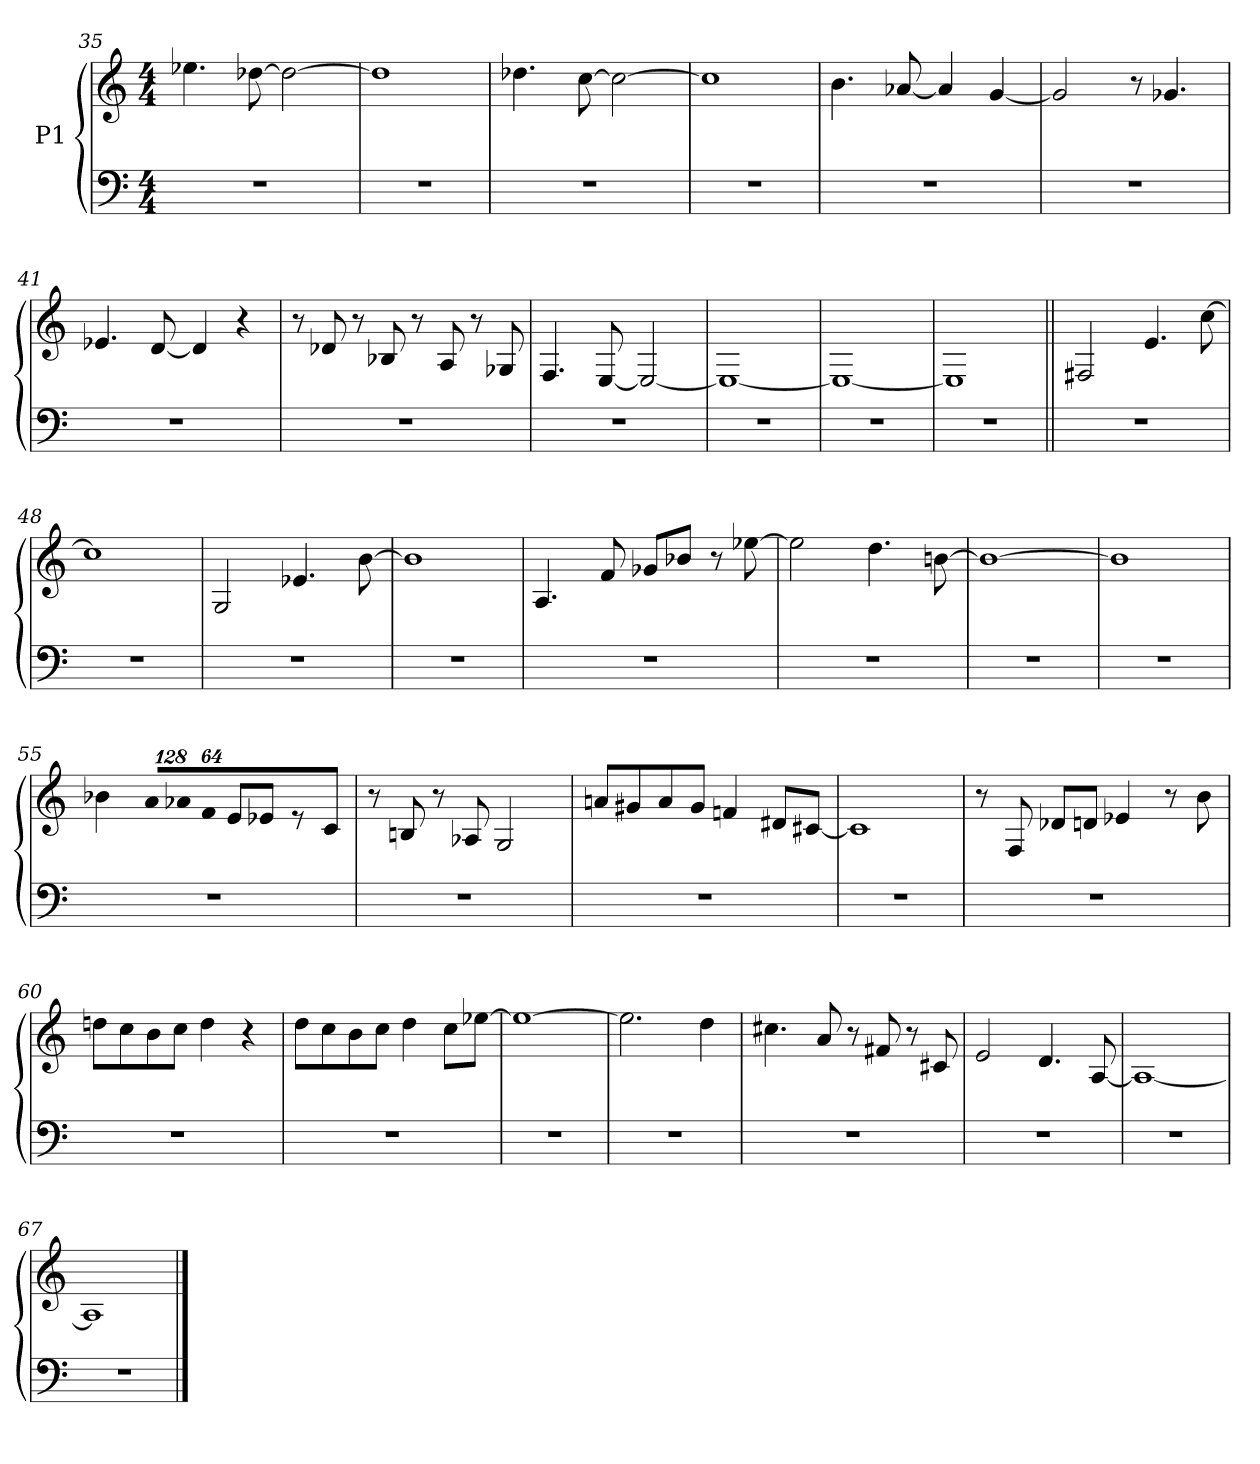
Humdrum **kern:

**kern	**kern
*part1	*part1
*staff2	*staff1
*I"P1	*
*clefF4	*clefG2
*k[]	*k[]
*M4/4	*M4/4
=35	=35
1r	4.ee-Xi\
.	[>8dd-Xi\
.	2dd-i\_>
=36	=36
1r	1dd-i]
=37	=37
1r	4.dd-Xi\
.	[>8cci\
.	2cci\_>
=38	=38
1r	1cci]
!!LO:LB:g=z
=39	=39
1r	4.bi\
.	[<8a-Xi/
.	4a-i/]
.	[<4gi/
=40	=40
1r	2gi/]
.	8r
.	4.g-Xi/
=41	=41
1r	4.e-Xi/
.	[<8di/
.	4di/]
.	4r
=42	=42
1r	8r
.	8d-Xi/
.	8r
.	8B-Xi/
.	8r
.	8Ai/
.	8r
.	8G-Xi/
=43	=43
1r	4.Fi/
.	[<8Ei/
.	2Ei/_<
=44	=44
1r	1Ei_<
!!LO:LB:g=z
=45	=45
1r	1Ei_<
=46	=46
1r	1Ei]
=47||	=47||
1r	2F#Xi/
.	4.ei/
.	[>8cci\
=48	=48
1r	1cci]
=49	=49
1r	2Gi/
.	4.e-Xi/
.	[>8bi\
=50	=50
1r	1bi]
!!LO:LB:g=z
=51	=51
1r	4.Ai/
.	8fi/
.	8g-Xi/L
.	8b-Xi/J
.	8r
.	[>8ee-Xi\
=52	=52
1r	2ee-i\]
.	4.ddi\
.	[>8bni\
=53	=53
1r	1bi_>
=54	=54
1r	1bi]
=55	=55
1r	4b-Xi\
*	*Xbrackettup
!	!LO:N:vis=8
.	1024%85ai/L
!	!LO:N:vis=8
.	1024%85a-Xi/
!	!LO:N:vis=8
.	512%43fi/J
.	8ei/L
.	8e-Xi/J
.	8r
.	8ci/
=56	=56
1r	8r
.	8Bni/
.	8r
.	8A-Xi/
.	2Gi/
!!LO:LB:g=z
=57	=57
1r	8ani/L
.	8g#Xi/
.	8ai/
.	8g#i/J
.	4fni/
.	8d#Xi/L
.	[<8c#Xi/J
=58	=58
1r	1c#i]
=59	=59
1r	8r
.	8Fi/
.	8d-Xi/L
.	8dni/J
.	4e-Xi/
.	8r
.	8bi\
=60	=60
1r	8ddni\L
.	8cci\
.	8bi\
.	8cci\J
.	4ddi\
.	4r
!!LO:LB:g=z
=61	=61
1r	8ddi\L
.	8cci\
.	8bi\
.	8cci\J
.	4ddi\
.	8cci\L
.	[>8ee-Xi\J
=62	=62
1r	1ee-i_>
=63	=63
1r	2.ee-i\]
.	4ddi\
!!LO:LB:g=z
=64	=64
1r	4.cc#Xi\
.	8ai/
.	8r
.	8f#Xi/
.	8r
.	8c#Xi/
=65	=65
1r	2ei/
.	4.di/
.	[<8Ai/
=66	=66
1r	1Ai_<
=67	=67
1r	1Ai]
==	==
*-	*-
